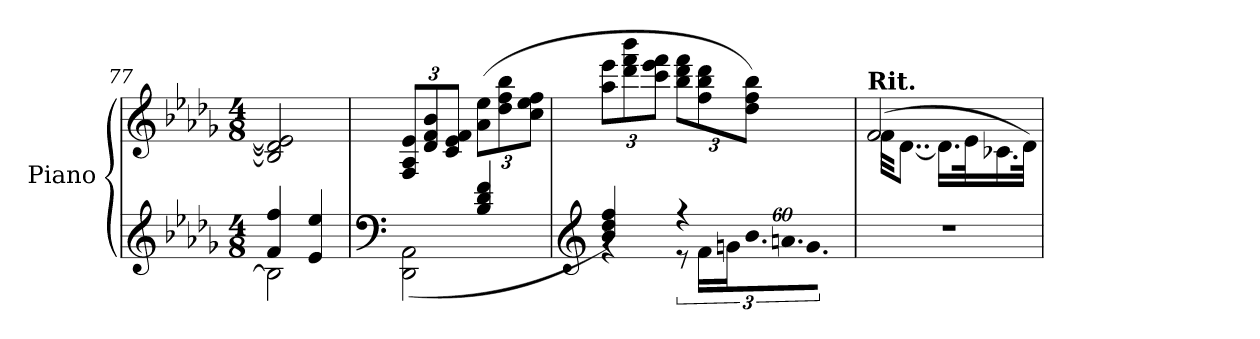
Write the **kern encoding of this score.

**kern	**kern	**dynam
*part1	*part1	*part1
*staff2	*staff1	*staff1/2
*I"Piano	*	*
*I'Pno.	*	*
*clefG2	*clefG2	*
*k[b-e-a-d-g-]	*k[b-e-a-d-g-]	*
*M4/8	*M4/8	*
=77	=77	=77
*^	*	*
4f/ 4ff/	2B-\]	2B-/] 2d-/] 2e-/]	.
4e-/ 4ee-/	.	.	.
=78	=78	=78	=78
*clefF4	*	*	*
*	*	*Xbrackettup	*
4ryy	(2DD-\ 2AA-\	12F/ 12A-/ 12e-/L	.
.	.	12d-/ 12f/ 12b-/	.
.	.	12c/ 12e-/ 12f/J	.
4B-/ 4d-/ 4f/	.	(12a-\ 12ee-\L	.
.	.	12dd-\ 12ff\ 12bb-\	.
.	.	12cc\ 12ee-\ 12ff\J	.
!!LO:LB:g=z
=79	=79	=79	=79
*clefG2	*	*	*
4b-/ 4dd-/ 4ff/)	4rg	12aa-\ 12eee-\L	.
.	.	12ddd-\ 12fff\ 12bbb-\	.
.	.	12ccc\ 12eee-\ 12fff\J	.
4rff	12r	12bb-\ 12ddd-\ 12fff\L	.
!	!	!	!LO:DY:b=2
.	(24f\LL	12ff\ 12bb-\ 12ddd-\	other-dynamics
.	24gn\	.	.
*	*Xbrackettup	*	*
!	!LO:N:vis=32.	!	!
.	1920%53b-\	12dd-\ 12ff\ 12bb-\J)	.
!	!LO:N:vis=32.	!	!
.	1920%53an\	.	.
!	!LO:N:vis=32.	!	!
.	1920%53g\JJ	.	.
.	1920ryy	.	.
=80	=80	=80	=80
*	*	*^	*
!	!	!LO:TX:a:B:t=Rit.	!	!
*v	*v	*	*	*
2r	(2f/)	32f\KKL	.
.	.	[8..d-\J	.
.	.	16.d-\LL]	.
.	.	32e-\K	.
.	.	16.c-X\	.
.	.	32d-\JJk)	.
*	*v	*v	*
=	=	=
*-	*-	*-
